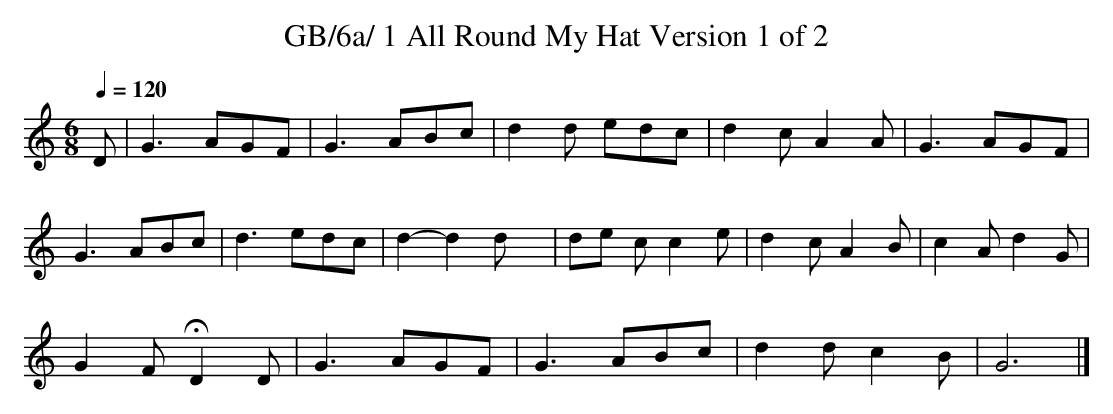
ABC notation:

X:1
T:GB/6a/ 1 All Round My Hat Version 1 of 2
L:1/8
Q:1/4=120
M:6/8
K:none
D | G3 AGF | G3 ABc | d2 d edc | d2 c A2 A | G3 AGF |$ G3 ABc | d3 edc | d2- d2 d x | de c c2 e |
d2 c A2 B | c2 A d2 G |$ G2 F !fermata!D2 D | G3 AGF | G3 ABc | d2 d c2 B | G6 |]
